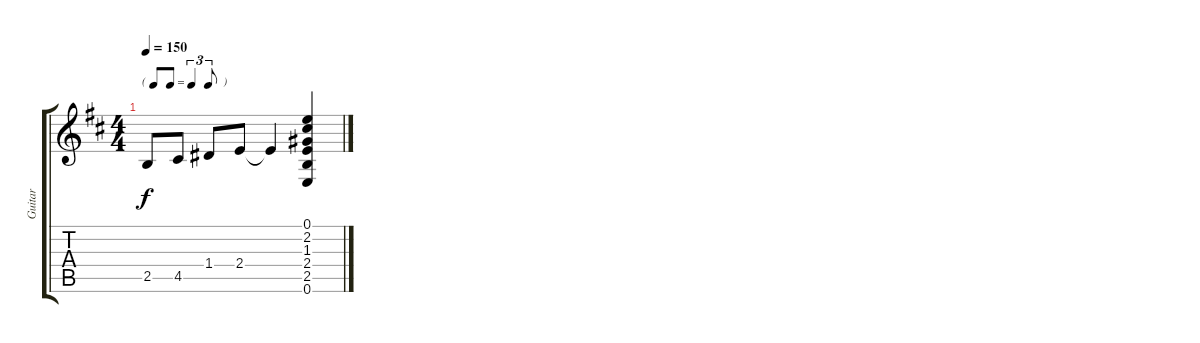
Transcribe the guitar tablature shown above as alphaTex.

\track ("Guitar" "Guitar") {instrument electricguitarclean}
\staff {score tabs}
\tuning (E4 B3 G3 D3 A2 E2) {hide}
\ts (4 4)
\tf triplet8th
\tempo 150
\clef g2
\ks d
2.5.8{dy f} 4.5.8 1.4.8 2.4.8 2.4{t}.4 (0.1 2.2 1.3 2.4 2.5 0.6).4
